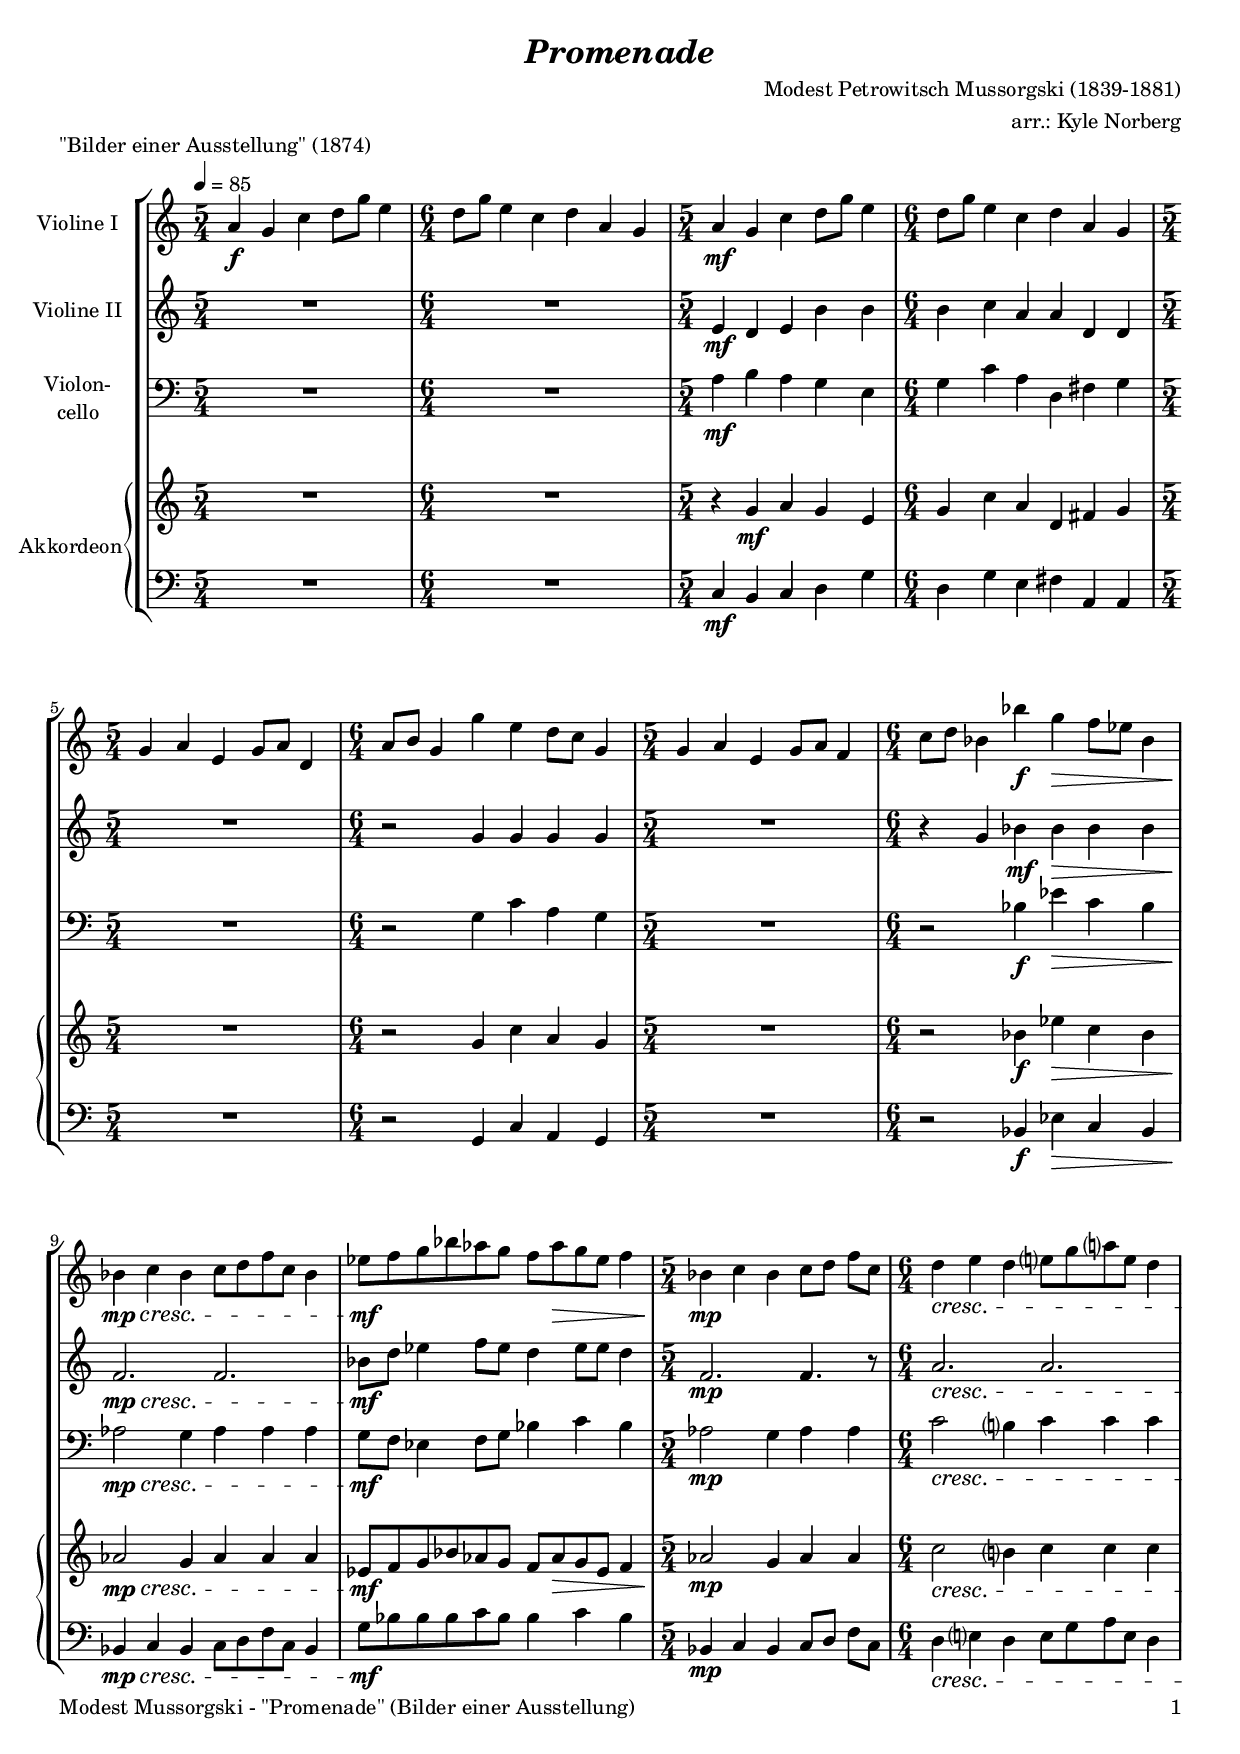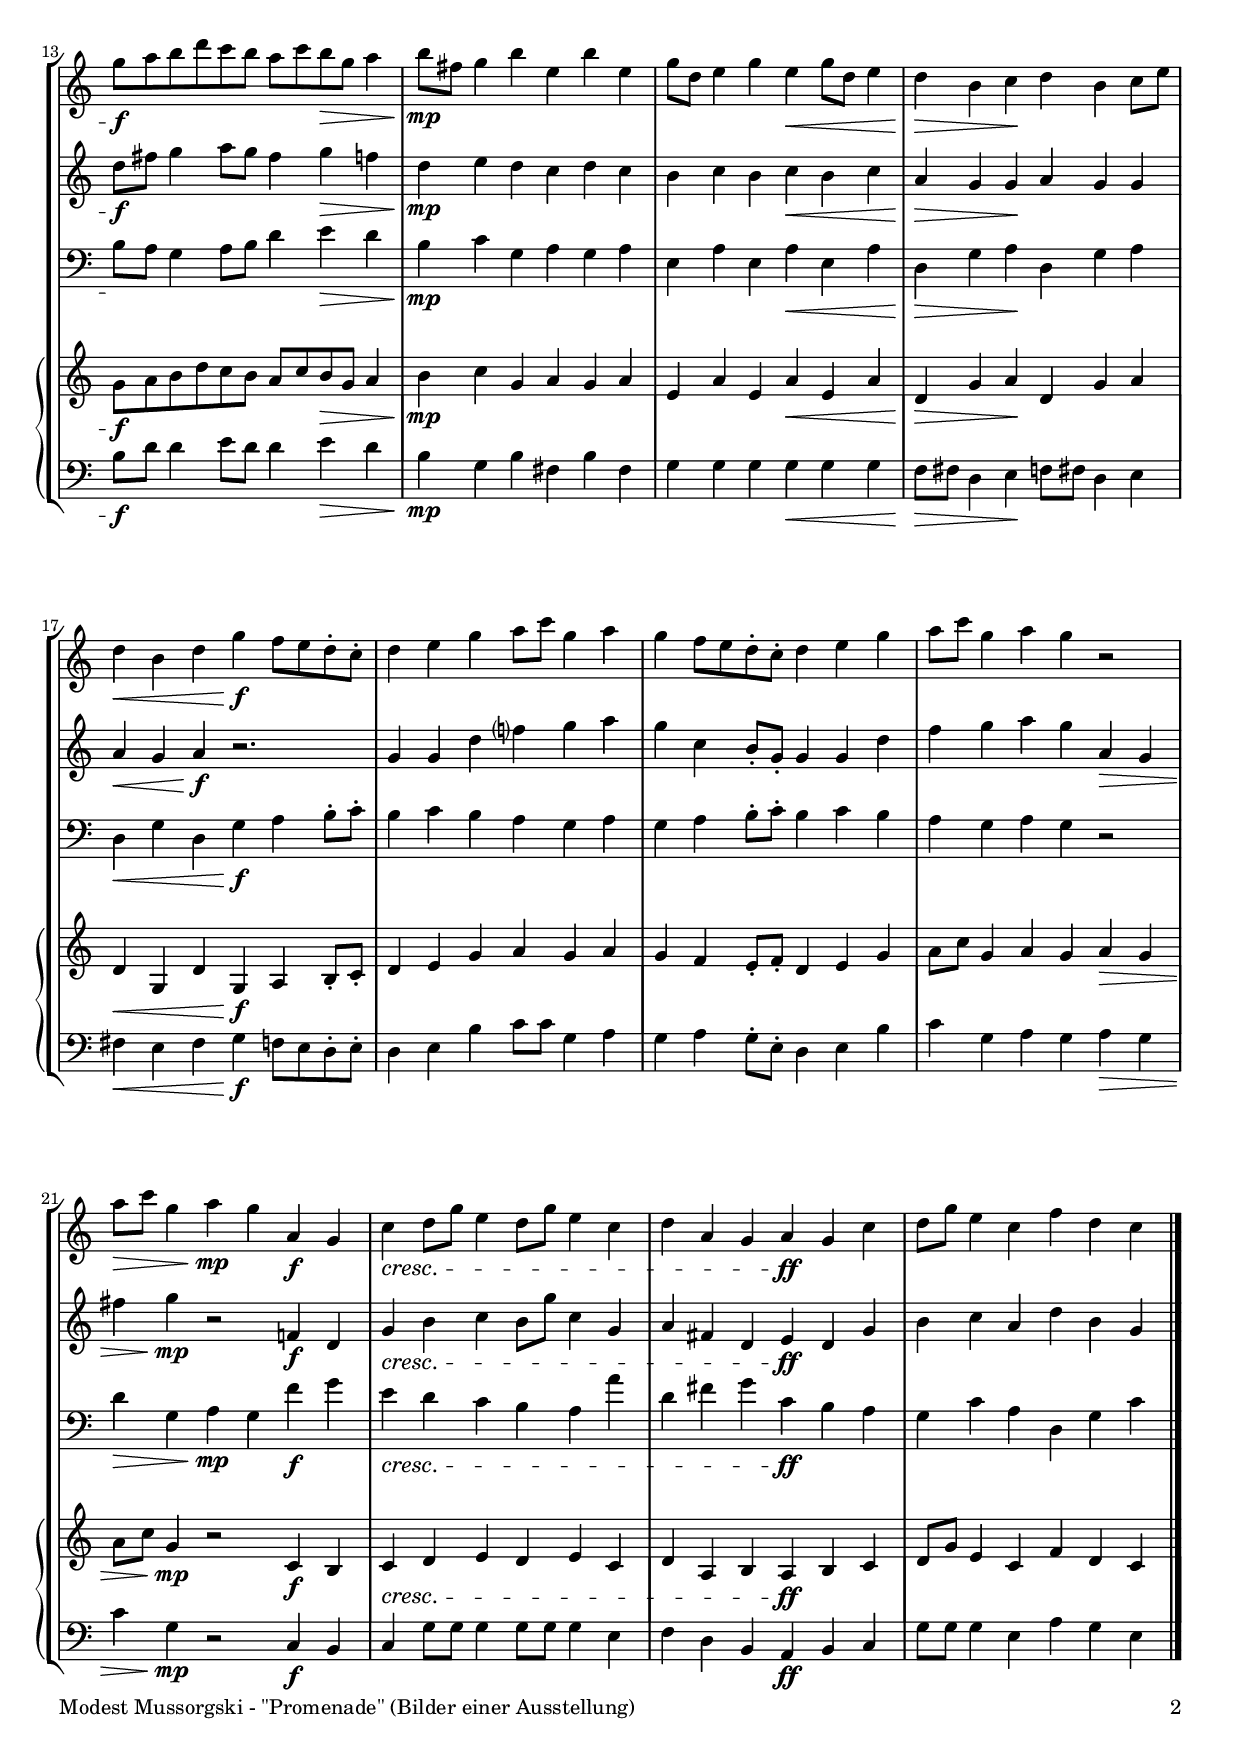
\version "2.24.3"
\include "deutsch.ly"

#(set-global-staff-size 18)

\header {
  title       = \markup \bold \italic "Promenade"
  composer    = "Modest Petrowitsch Mussorgski (1839-1881)"
  arranger    = "arr.: Kyle Norberg"
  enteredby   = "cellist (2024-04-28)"
  piece       = "\"Bilder einer Ausstellung\" (1874)"
}

voiceconsts = {
  \key c \major
  \time 5/4
%  \numericTimeSignature
  \compressEmptyMeasures
% Set default beaming for all staves
%  \set Timing.beamExceptions = #'()
%  \set Timing.baseMoment     = #(ly:make-moment 1 4)
%  \set Timing.beatStructure  = #'(1 1 1 1)
  \tempo 4=85
}

mivl = "violin"
miba = "cello"
% mikl = "bright acoustic"
% mikl = "church organ"
mikl = "concertina"

va = \relative c'' {
  \voiceconsts

  a4\f g c d8 g e4 \time 6/4
  d8 g e4 c d a g \time 5/4
  a\mf g c d8 g e4 \time 6/4
  d8 g e4 c d a g \time 5/4
  g a e g8 a d,4 \time 6/4
  a'8 h g4 g' e d8 c g4 \time 5/4

  g a e g8 a f4 \time 6/4
  c'8 d b4 b'\f g\> f8 es b4
  b\!\mp\cresc c b c8 d f c b4

  es8\mf f g b as g f as\> g es f4 \time 5/4
  b,\!\mp c b c8 d f c \time 6/4
  d4\cresc e d e?8 g a? e d4

  g8\f a h d c h a c h\> g a4
  h8\mp fis g4 h e, h' e,
  g8 d e4 g e\< g8 d e4

  d\!\> h c\! d h c8 e
  d4\< h d g\!\f f8 e d-. c-.
  d4 e g a8 c g4 a

  g f8 e d-. c-. d4 e g
  a8 c g4 a g r2
  a8\> c g4 a\!\mp g a,\f g

  c\cresc d8 g e4 d8 g e4 c
  d a g a\ff g c
  d8 g e4 c f d c \bar "|."
}

vb = \relative c' {
  \voiceconsts

  R4*5 \time 6/4
  R1. \time 5/4
  e4\mf d e h' h \time 6/4
  h c a a d, d \time 5/4
  R4*5 \time 6/4
  r2 g4 g g g \time 5/4

  R4*5 \time 6/4
  r4 g b\mf b\> b b
  f2.\!\mp\cresc f

  b8\!\mf d es4 f8 es d4 es8 es d4 \time 5/4
  f,2.\mp f4. r8 \time 6/4
  a2.\cresc a

  d8\f fis g4 a8 g fis4 g\> f
  d\!\mp e d c d c
  h c h c\< h c

  a\!\> g g\! a g g
  a\< g a\!\f r2.
  g4 g d' f? g a

  g c, h8-. g-. g4 g d'
  f g a g a,\> g
  fis' g\!\mp r2 f,!4\f d

  g\cresc h c h8 g' c,4 g
  a fis d e\ff d g
  h c a d h g \bar "|."
}

vc = \relative c' {
  \voiceconsts
  \clef "bass"
  
  R4*5 \time 6/4
  R1. \time 5/4
  a4\mf h a g e \time 6/4
  g c a d, fis g \time 5/4
  R4*5 \time 6/4
  r2 g4 c a g \time 5/4

  R4*5 \time 6/4
  r2 b4\f es\> c b
  as2\!\mp\cresc g4 as as as

  g8\mf f es4 f8 g b4 c b \time 5/4
  as2\mp g4 as as \time 6/4
  c2\cresc h?4 c c c

  h8\! a g4 a8 h d4 e\> d
  h\!\mp c g a g a
  e a e a\< e a

  d,\> g a\! d, g a
  d,\< g d g\!\f a h8-. c-.
  h4 c h a g a

  g a h8-. c-. h4 c h
  a g a g r2
  d'4\> g, a\!\mp g f'\f g

  e\cresc d c h a a'
  d, fis g c,\ff h a
  g c a d, g c \bar "|."
}

vd = \relative c'' {
  \voiceconsts

  R4*5 \time 6/4
  R1. \time 5/4
  r4 g\mf a g e \time 6/4
  g c a d, fis g \time 5/4
  R4*5 \time 6/4
  r2 g4 c a g \time 5/4

  R4*5 \time 6/4
  r2 b4\f es\> c b
  as2\!\mp\cresc g4 as as as

  es8\mf f g b as g f as\> g es f4 \time 5/4
  as2\!\mp g4 as as \time 6/4
  c2\cresc h?4 c c c

  g8\f a h d c h a c h\> g a4
  h\!\mp c g a g a
  e a e a\< e a

  d,\!\> g a\! d, g a
  d,\< g, d' g,\!\f a h8-. c-.
  d4 e g a g a

  g f e8-. f-. d4 e g
  a8 c g4 a g a\> g
  a8 c g4\!\mp r2 c,4\f h

  c\cresc d e d e c
  d a h a\ff h c
  d8 g e4 c f d c \bar "|."
}

ve = \relative c {
  \voiceconsts
  \clef "bass"

  R4*5 \time 6/4
  R1. \time 5/4
  c4\mf h c d g \time 6/4
  d g e fis a, a \time 5/4
  R4*5 \time 6/4
  r2 g4 c a g \time 5/4

  R4*5 \time 6/4
  r2 b4\f es\> c b
  b\!\mp\cresc c b c8 d f c b4

  g'8\mf b b b c b b4 c b \time 5/4
  b,\mp c b c8 d f c \time 6/4
  d4\cresc e? d e8 g a e d4

  h'8\f d d4 e8 d d4 e\> d
  h\!\mp g h fis h fis
  g g g g\< g g

  f8\!\> fis d4 e\! f8 fis d4 e
  fis\< e fis g\!\f f8 e d-. e-.
  d4 e h' c8 c g4 a

  g a g8-. e-. d4 e h'
  c g a g a\> g
  c g\!\mp r2 c,4\f h

  c g'8 g g4 g8 g g4 e
  f d h a\ff h c
  g'8 g g4 e a g e \bar "|."
}


music = \new StaffGroup <<
  \new Staff {
    \set Staff.midiInstrument = \mivl
    \set Staff.instrumentName = \markup \center-column { "Violine I" }
    \transpose c c { \va }
  }

  \new Staff {
    \set Staff.midiInstrument = \mivl
    \set Staff.instrumentName = \markup \center-column { "Violine II" }
    \transpose c c { \vb }
  }

  \new Staff {
    \set Staff.midiInstrument = \miba
    \set Staff.instrumentName = \markup \center-column { "Violon-" "cello" }
    \transpose c c { \vc }
  }

  \new PianoStaff <<
    \set PianoStaff.midiInstrument = \mikl
    \set PianoStaff.instrumentName = \markup \center-column { "Akkordeon" }
    <<
      \new Staff {
	\transpose c c { \vd }
%	\transpose c c { << \vd \\ \ve >> }
      }
      
      %    \new Dynamics \vdy
      
      \new Staff {
	\transpose c c { \ve }
%	\transpose c c { << \vf \\ \vg >> }
      }
    >>  
  >>
>>

\book {
  \paper {
    print-page-number = ##t
    print-first-page-number = ##t
    ragged-last-bottom = ##f
    oddHeaderMarkup = \markup \null
    evenHeaderMarkup = \markup \null
    oddFooterMarkup = \markup {
      \fill-line {
        \if \should-print-page-number
        "Modest Mussorgski - \"Promenade\" (Bilder einer Ausstellung)" \fromproperty #'page:page-number-string
      }
    }
    evenFooterMarkup = \oddFooterMarkup
  } \score {
    \music
    \layout {}
  }

  \score {
    \unfoldRepeats \music

    \midi {
      \context {
        \Score
      }
    }
  }
}
